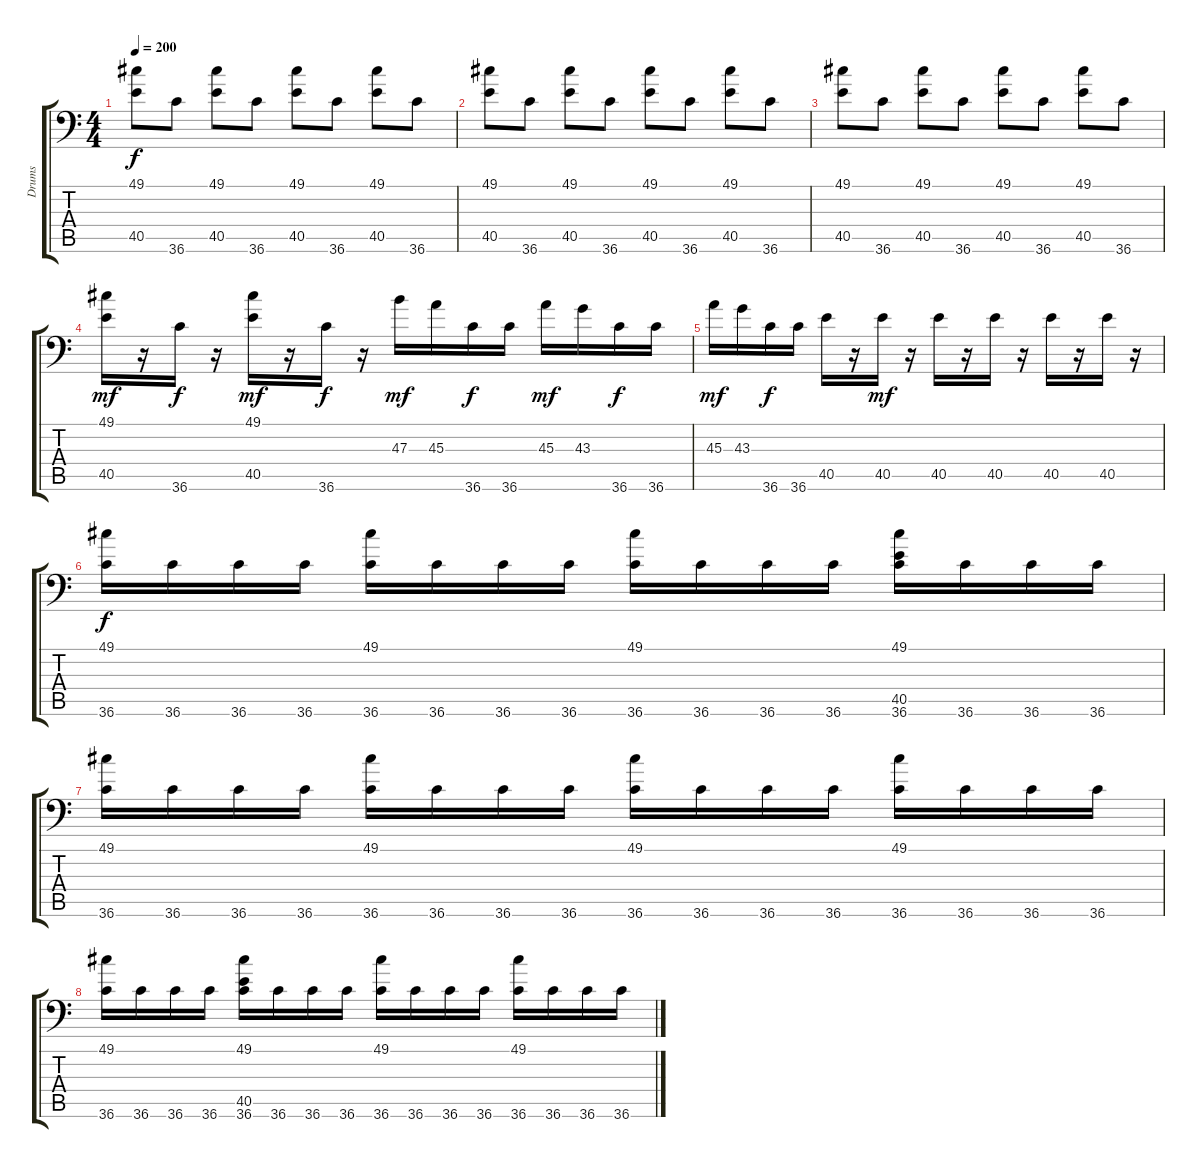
\track ("Drums" "Drums") {instrument acousticgrandpiano}
\staff {score tabs}
\tuning (C-1 C-1 C-1 C-1 C-1 C-1) {hide}
\ts (4 4)
\tempo 200
\clef f4
\ks c
(49.1 40.5).8{dy f} 36.6.8 (49.1 40.5).8 36.6.8 (49.1 40.5).8 36.6.8 (49.1 40.5).8 36.6.8 |
(49.1 40.5).8 36.6.8 (49.1 40.5).8 36.6.8 (49.1 40.5).8 36.6.8 (49.1 40.5).8 36.6.8 |
(49.1 40.5).8 36.6.8 (49.1 40.5).8 36.6.8 (49.1 40.5).8 36.6.8 (49.1 40.5).8 36.6.8 |
(49.1 40.5).16{dy mf} r.16 36.6.16{dy f} r.16 (49.1 40.5).16{dy mf} r.16 36.6.16{dy f} r.16 47.3.16{dy mf} 45.3.16 36.6.16{dy f} 36.6.16 45.3.16{dy mf} 43.3.16 36.6.16{dy f} 36.6.16 |
45.3.16{dy mf} 43.3.16 36.6.16{dy f} 36.6.16 40.5.16 r.16 40.5.16{dy mf} r.16 40.5.16 r.16 40.5.16 r.16 40.5.16 r.16 40.5.16 r.16 |
(49.1 36.6).16{dy f} 36.6.16 36.6.16 36.6.16 (49.1 36.6).16 36.6.16 36.6.16 36.6.16 (49.1 36.6).16 36.6.16 36.6.16 36.6.16 (49.1 40.5 36.6).16 36.6.16 36.6.16 36.6.16 |
(49.1 36.6).16 36.6.16 36.6.16 36.6.16 (49.1 36.6).16 36.6.16 36.6.16 36.6.16 (49.1 36.6).16 36.6.16 36.6.16 36.6.16 (49.1 36.6).16 36.6.16 36.6.16 36.6.16 |
(49.1 36.6).16 36.6.16 36.6.16 36.6.16 (49.1 40.5 36.6).16 36.6.16 36.6.16 36.6.16 (49.1 36.6).16 36.6.16 36.6.16 36.6.16 (49.1 36.6).16 36.6.16 36.6.16 36.6.16
